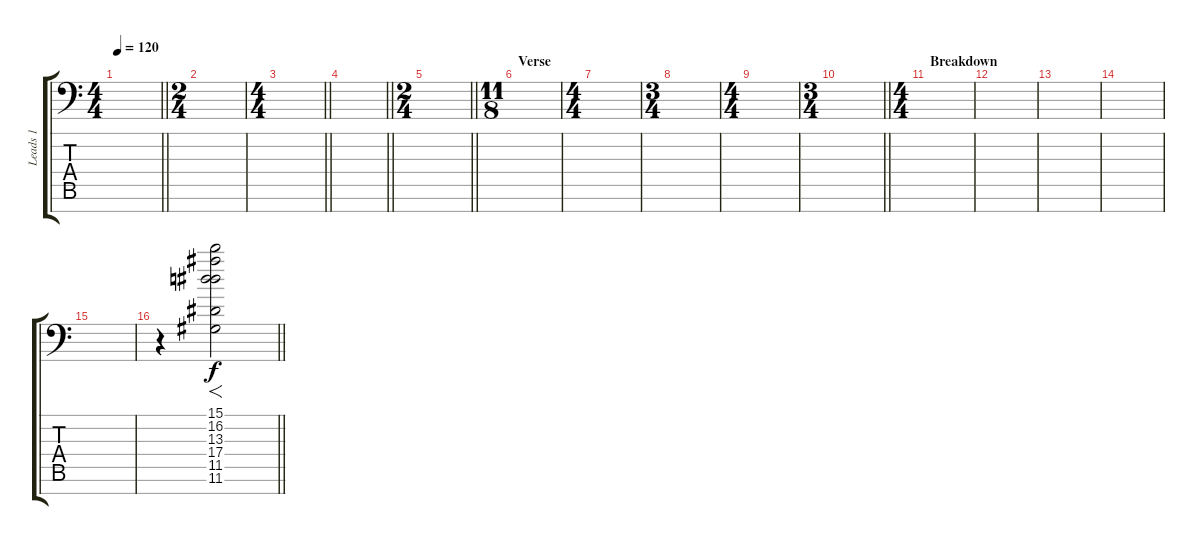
\track ("Leads 1" "Leads 1") {instrument distortionguitar}
\staff {score tabs}
\tuning (B3 Gb3 D3 A2 E2 A1 E1) {hide}
\ts (4 4)
\tempo 120
\clef f4
\barLineRight lightlight
\ks c
|
\ts (2 4)
|
\ts (4 4)
\barLineRight lightlight
|
\barLineRight lightlight
|
\ts (2 4)
\barLineRight lightlight
|
\ts (11 8)
\section ("" "Verse")
|
\ts (4 4)
|
\ts (3 4)
|
\ts (4 4)
|
\ts (3 4)
\barLineRight lightlight
|
\ts (4 4)
\section ("" "Breakdown")
|
|
|
|
|
\barLineRight lightlight
r.4 (15.1 16.2 13.3 17.4 11.5 11.6).2{f dy f}
